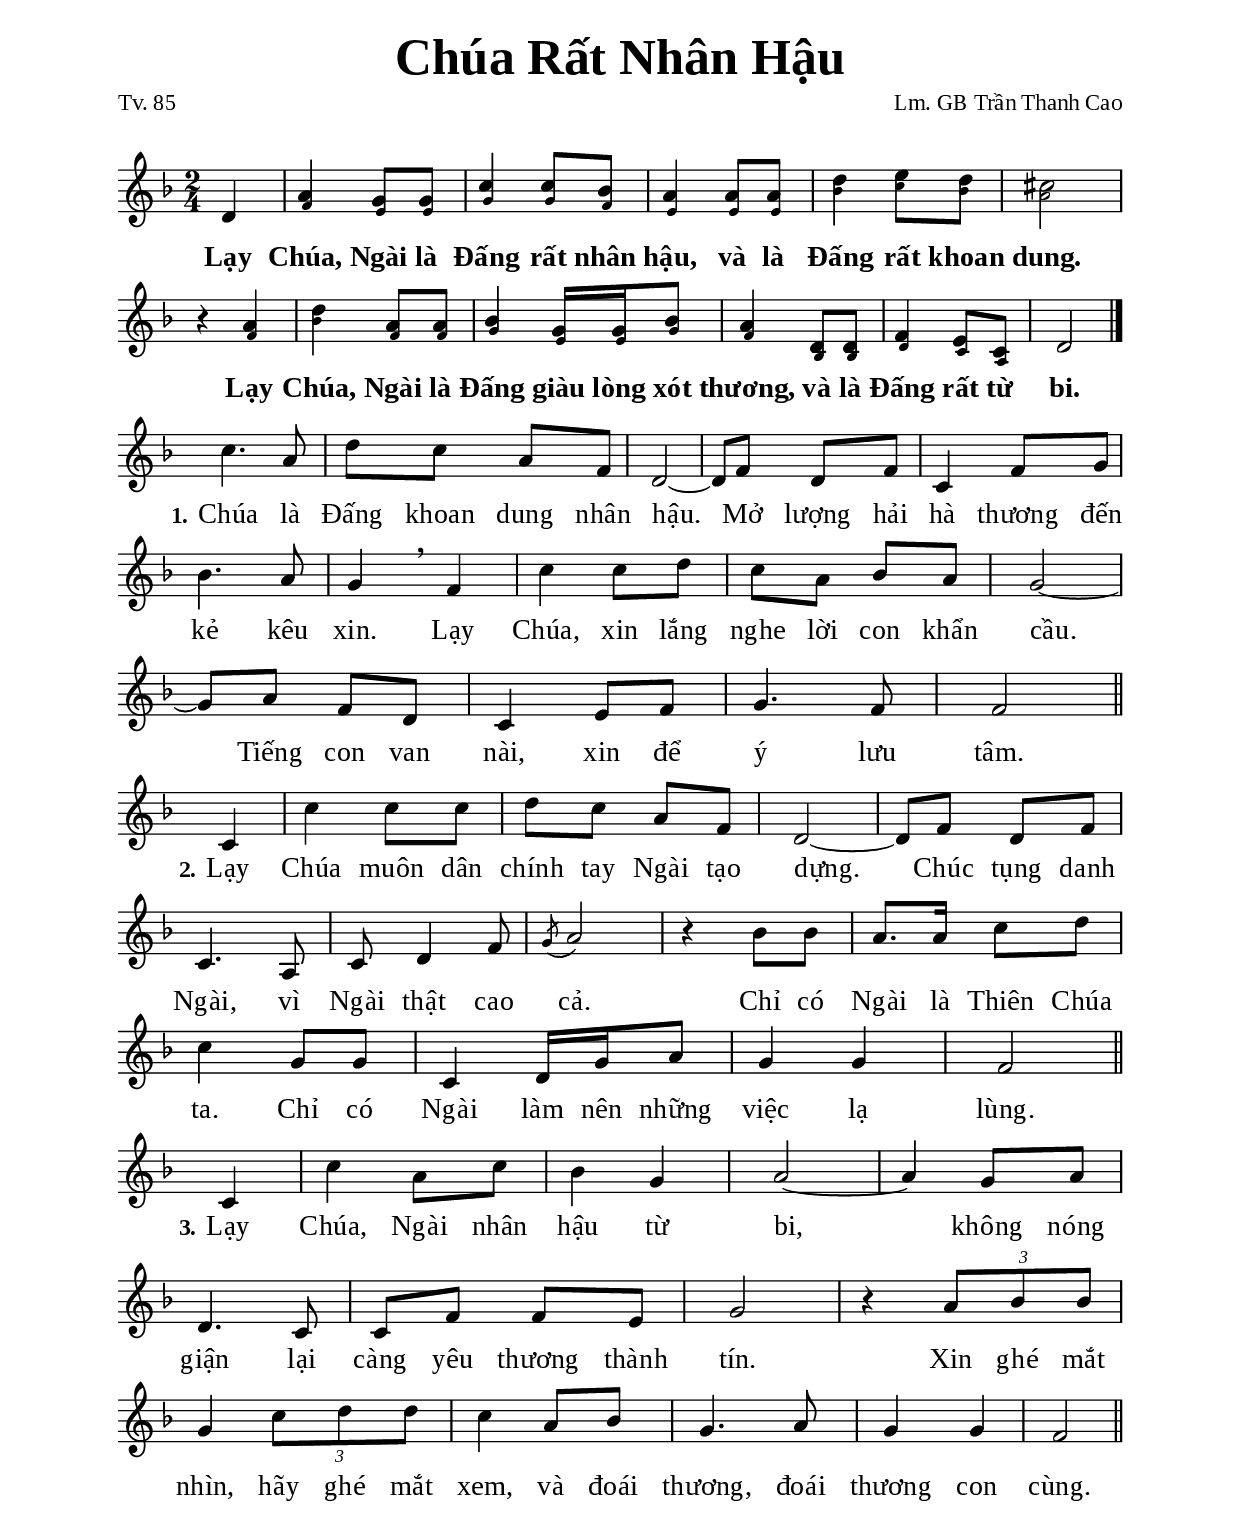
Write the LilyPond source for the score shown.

% Cài đặt chung
\version "2.22.1"
\include "english.ly"

\header {
  title = \markup { \fontsize #3 "Chúa Rất Nhân Hậu" }
  poet = "Tv. 85"
  composer = "Lm. GB Trần Thanh Cao"
  arranger = " "
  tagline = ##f
}

% Nhạc điệp khúc
nhacDiepKhucSop = \relative c' {
  \partial 4 d4 |
  a' g8 g |
  c4 c8 bf |
  a4 a8 a |
  d4 e8 d |
  cs2 |
  r4 a |
  d a8 a |
  bf4 g16 g bf8 |
  a4 d,8 d |
  f4 e8 c |
  d2 \bar "|."
}

nhacDiepKhucBas = \relative c' {
  \override NoteHead.font-size = #-2
  \partial 4 d4 |
  f e8 e |
  g4 g8 f |
  e4 e8 e |
  bf'4 c8 bf |
  a2 |
  r4 f |
  bf f8 f |
  g4 e16 e g8 |
  f4 bf,8 bf |
  d4 c8 a |
  d2
}

% Nhạc phiên khúc
nhacPhienKhucMot = \relative c'' {
  c4. a8 |
  d c a f |
  d2 ~ |
  d8 f d f |
  c4 f8 g |
  bf4. a8 |
  g4 \breathe f |
  c' c8 d |
  c a bf a |
  g2 ~ |
  g8 a f d |
  c4 e8 f |
  g4. f8 |
  f2 \bar "||"
}

nhacPhienKhucHai = \relative c'' {
  \partial 4 c,4 |
  c' c8 c |
  d c a f |
  d2 ~ |
  d8 f d f |
  c4. a8 |
  c8 d4 f8 |
  \acciaccatura g8 a2 |
  r4 bf8 bf |
  a8. a16 c8 d |
  c4 g8 g |
  c,4 d16 g a8 |
  g4 g |
  f2 \bar "||"
}

nhacPhienKhucBa = \relative c'' {
  \partial 4 c,4 |
  c' a8 c |
  bf4 g |
  a2 ~ |
  a4 g8 a |
  d,4. c8 |
  c f f e |
  g2 |
  r4 \tuplet 3/2 { a8 bf bf } |
  g4 \tuplet 3/2 { c8 d d } |
  c4 a8 bf |
  g4. a8 |
  g4 g |
  f2 \bar "||"
}

% Lời điệp khúc
loiDiepKhuc = \lyricmode {
  Lạy Chúa, Ngài là Đấng rất nhân hậu,
  và là Đấng rất khoan dung.
  \override LyricText.extra-offset = #'(0 . 1)
  Lạy Chúa, Ngài là Đấng giàu lòng xót thương,
  và là Đấng rất từ bi.
}

% Lời phiên khúc
loiPhienKhucMot = \lyricmode {
  \set stanza = #"1."
  Chúa là Đấng khoan dung nhân hậu.
  Mở lượng hải hà thương đến kẻ kêu xin.
  Lạy Chúa, xin lắng nghe lời con khẩn cầu.
  Tiếng con van nài, xin để ý lưu tâm.
}

loiPhienKhucHai = \lyricmode {
  \set stanza = #"2."
  Lạy Chúa muôn dân chính tay Ngài tạo dựng.
  Chúc tụng danh Ngài, vì Ngài thật cao cả.
  Chỉ có Ngài là Thiên Chúa ta.
  Chỉ có Ngài làm nên những việc lạ lùng.
}

loiPhienKhucBa = \lyricmode {
  \set stanza = #"3."
  Lạy Chúa, Ngài nhân hậu từ bi,
  không nóng giận lại càng yêu thương thành tín.
  Xin ghé mắt nhìn, hãy ghé mắt xem,
  và đoái thương, đoái thương con cùng.
}


% Dàn trang
\paper {
  #(set-paper-size "a4")
  top-margin = 20\mm
  bottom-margin = 10\mm
  left-margin = 20\mm
  right-margin = 20\mm
  indent = #0
  #(define fonts
    (make-pango-font-tree
      "Liberation Serif"
      "Liberation Serif"
      "Liberation Serif"
      (/ 20 20)))
  page-count = #1
  system-system-spacing = #'((basic-distance . 11.5)
                             (minimum-distance . 11.5)
                             (padding . 1))
  score-system-spacing = #'((basic-distance . 11.5)
                             (minimum-distance . 11.5)
                             (padding . 1))
}

% Thiết lập tông và nhịp
TongNhip = { \key f \major \time 2/4 }

% Đổi kích thước nốt cho bè phụ
notBePhu =
#(define-music-function (font-size music) (number? ly:music?)
   (for-some-music
     (lambda (m)
       (if (music-is-of-type? m 'rhythmic-event)
           (begin
             (set! (ly:music-property m 'tweaks)
                   (cons `(font-size . ,font-size)
                         (ly:music-property m 'tweaks)))
             #t)
           #f))
     music)
   music)

\score {
  \new ChoirStaff <<
    \new Staff = diepKhuc \with {
        \consists "Merge_rests_engraver"
        %\magnifyStaff #(magstep +1)
        printPartCombineTexts = ##f
      }
      <<
      \new Voice \TongNhip \partCombine 
        \nhacDiepKhucSop
        \notBePhu -3 { \nhacDiepKhucBas }
      \new NullVoice = nhacThamChieu \nhacDiepKhucSop
      \new Lyrics \with {
          \override VerticalAxisGroup.
            nonstaff-relatedstaff-spacing.padding = #2
          \override VerticalAxisGroup.
            nonstaff-unrelatedstaff-spacing.padding = #1
        }
        \lyricsto nhacThamChieu \loiDiepKhuc
      >>
  >>
  \layout {
    \override Lyrics.LyricText.font-series = #'bold
    \override Lyrics.LyricText.font-size = #+2
    \override Lyrics.LyricSpace.minimum-distance = #0.7
    \override Score.BarNumber.break-visibility = ##(#f #f #f)
    \override Score.SpacingSpanner.uniform-stretching = ##t
  }
}

\score {
  \new ChoirStaff <<
    \new Staff = phienKhuc \with {
        %\magnifyStaff #(magstep +1)
      }
      <<
      \new Voice = beSop {
        \key f \major \time 2/4 \nhacPhienKhucMot
      }
    >>
    \new Lyrics \with {
          \override VerticalAxisGroup.
            nonstaff-relatedstaff-spacing.padding = #1
          \override VerticalAxisGroup.
            nonstaff-unrelatedstaff-spacing.padding = #1
        }
        \lyricsto beSop \loiPhienKhucMot
  >>
  \layout {
    \override Staff.TimeSignature.transparent = ##t
    \override Lyrics.LyricText.font-size = #+2
    \override Lyrics.LyricSpace.minimum-distance = #2.0
    \override Score.BarNumber.break-visibility = ##(#f #f #f)
    \override Score.SpacingSpanner.uniform-stretching = ##t
  }
}

\score {
  \new ChoirStaff <<
    \new Staff = phienKhuc \with {
        %\magnifyStaff #(magstep +1)
      }
      <<
      \new Voice = beSop {
        \key f \major \time 2/4 \nhacPhienKhucHai
      }
    >>
    \new Lyrics \with {
          \override VerticalAxisGroup.
            nonstaff-relatedstaff-spacing.padding = #1
          \override VerticalAxisGroup.
            nonstaff-unrelatedstaff-spacing.padding = #1
        }
        \lyricsto beSop \loiPhienKhucHai
  >>
  \layout {
    \override Staff.TimeSignature.transparent = ##t
    \override Lyrics.LyricText.font-size = #+2
    \override Lyrics.LyricSpace.minimum-distance = #1.6
    \override Score.BarNumber.break-visibility = ##(#f #f #f)
    \override Score.SpacingSpanner.uniform-stretching = ##t
  }
}

\score {
  \new ChoirStaff <<
    \new Staff = phienKhuc \with {
        %\magnifyStaff #(magstep +1)
      }
      <<
      \new Voice = beSop {
        \key f \major \time 2/4 \nhacPhienKhucBa
      }
    >>
    \new Lyrics \with {
          \override VerticalAxisGroup.
            nonstaff-relatedstaff-spacing.padding = #1.2
          \override VerticalAxisGroup.
            nonstaff-unrelatedstaff-spacing.padding = #1
        }
        \lyricsto beSop \loiPhienKhucBa
  >>
  \layout {
    \override Staff.TimeSignature.transparent = ##t
    \override Lyrics.LyricText.font-size = #+2
    \override Lyrics.LyricSpace.minimum-distance = #2.3
    \override Score.BarNumber.break-visibility = ##(#f #f #f)
    \override Score.SpacingSpanner.uniform-stretching = ##t
  }
}
